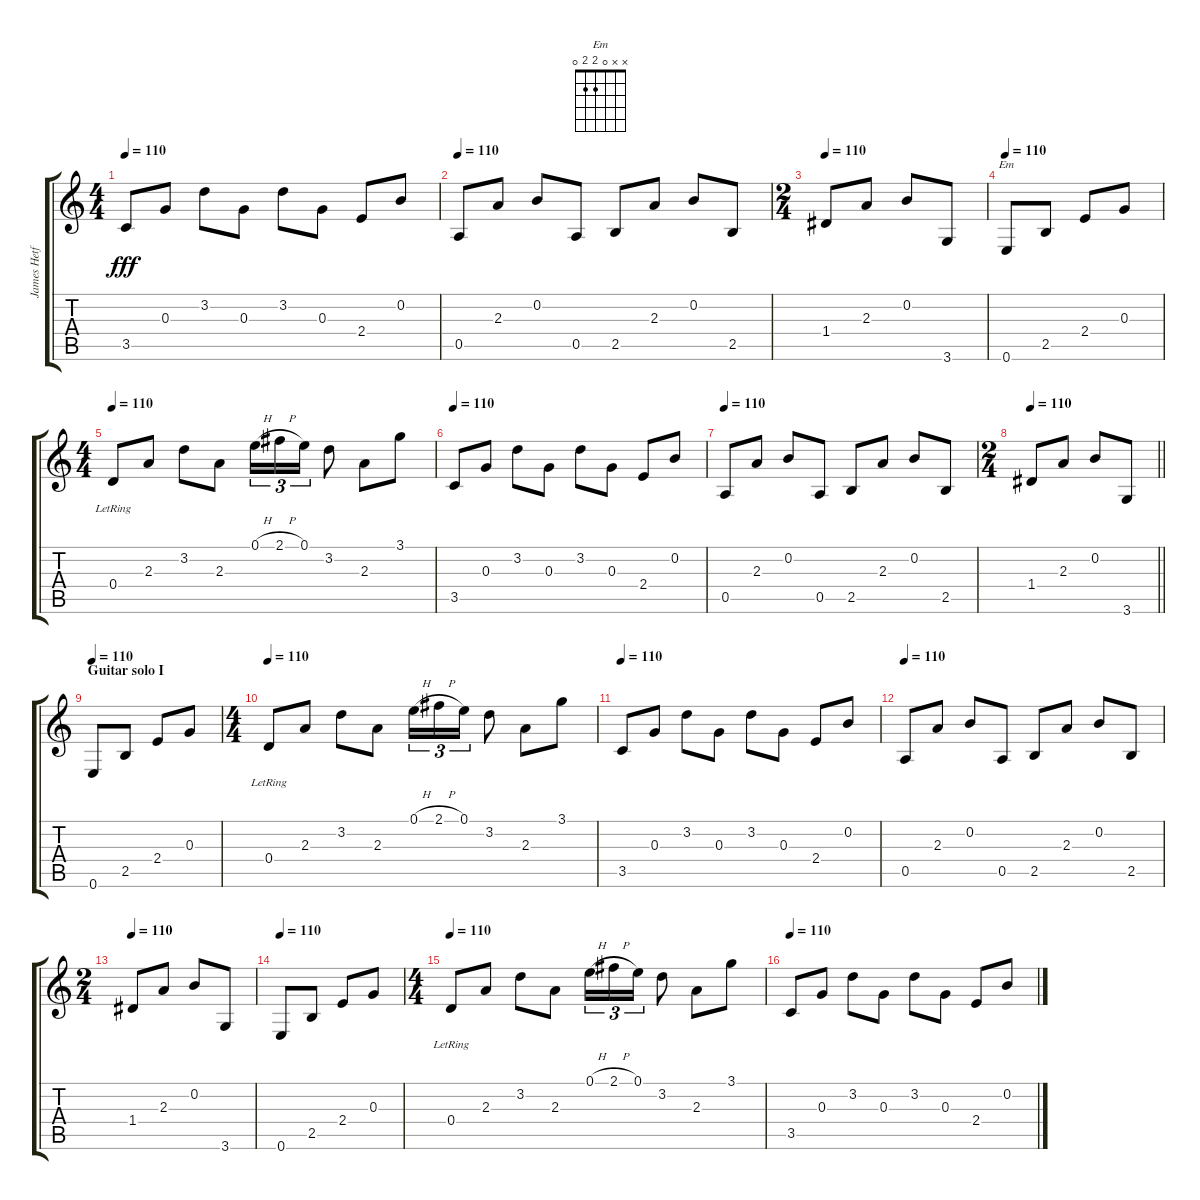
\track ("James Hetfield" "James Hetf") {instrument distortionguitar}
\staff {score tabs}
\tuning (E4 B3 G3 D3 A2 E2) {hide}
\chord ("Em" x x 0 2 2 0)
\ts (4 4)
\tempo 110
\clef g2
\ks c
3.5.8{dy fff} 0.3.8 3.2.8 0.3.8 3.2.8 0.3.8 2.4.8 0.2.8 |
\tempo 110
0.5.8 2.3.8 0.2.8 0.5.8 2.5.8 2.3.8 0.2.8 2.5.8 |
\ts (2 4)
\tempo 110
1.4.8 2.3.8 0.2.8 3.6.8 |
\tempo 110
0.6.8{ch "Em" instrument electricguitarclean} 2.5.8 2.4.8 0.3.8 |
\ts (4 4)
\tempo 110
0.4{lr}.8 2.3.8 3.2.8 2.3.8 0.1{h}.16{tu (3 2)} 2.1{h}.16{tu (3 2)} 0.1.16{tu (3 2)} 3.2.8 2.3.8 3.1.8 |
\tempo 110
3.5.8 0.3.8 3.2.8 0.3.8 3.2.8 0.3.8 2.4.8 0.2.8 |
\tempo 110
0.5.8 2.3.8 0.2.8 0.5.8 2.5.8 2.3.8 0.2.8 2.5.8 |
\ts (2 4)
\tempo 110
\barLineRight lightlight
1.4.8 2.3.8 0.2.8 3.6.8 |
\section ("" "Guitar solo I")
\tempo 110
0.6.8{instrument electricguitarclean} 2.5.8 2.4.8 0.3.8 |
\ts (4 4)
\tempo 110
0.4{lr}.8 2.3.8 3.2.8 2.3.8 0.1{h}.16{tu (3 2)} 2.1{h}.16{tu (3 2)} 0.1.16{tu (3 2)} 3.2.8 2.3.8 3.1.8 |
\tempo 110
3.5.8 0.3.8 3.2.8 0.3.8 3.2.8 0.3.8 2.4.8 0.2.8 |
\tempo 110
0.5.8 2.3.8 0.2.8 0.5.8 2.5.8 2.3.8 0.2.8 2.5.8 |
\ts (2 4)
\tempo 110
1.4.8 2.3.8 0.2.8 3.6.8 |
\tempo 110
0.6.8{instrument electricguitarclean} 2.5.8 2.4.8 0.3.8 |
\ts (4 4)
\tempo 110
0.4{lr}.8 2.3.8 3.2.8 2.3.8 0.1{h}.16{tu (3 2)} 2.1{h}.16{tu (3 2)} 0.1.16{tu (3 2)} 3.2.8 2.3.8 3.1.8 |
\tempo 110
3.5.8 0.3.8 3.2.8 0.3.8 3.2.8 0.3.8 2.4.8 0.2.8
